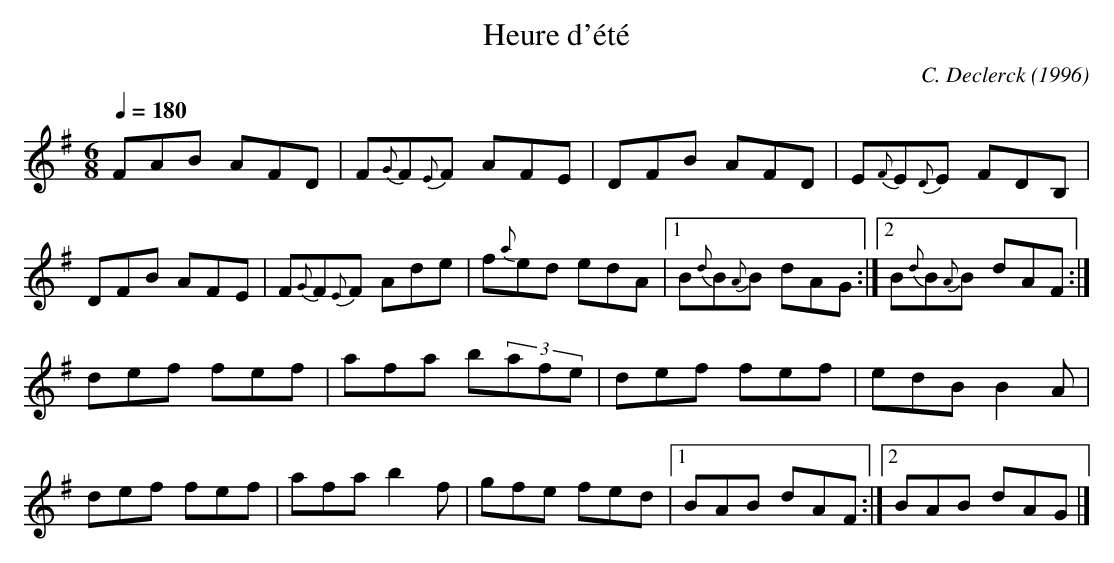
X:1
T:Heure d'été
C: C. Declerck (1996)
Q:1/4=180
M:6/8
L:1/8
K:G Major
FAB AFD|F{G}F{E}F AFE|DFB AFD|E{F}E{D}E FDB,|!
DFB AFE|F{G}F{E}F Ade|f{a}ed edA|[1B{d}B{A}B dAG:|[2B{d}B{A}B dAF:|!
def fef|afa b(3afe|def fef|edB B2A|!
def fef|afa b2f|gfe fed|[1BAB dAF:|[2BAB dAG|]!
